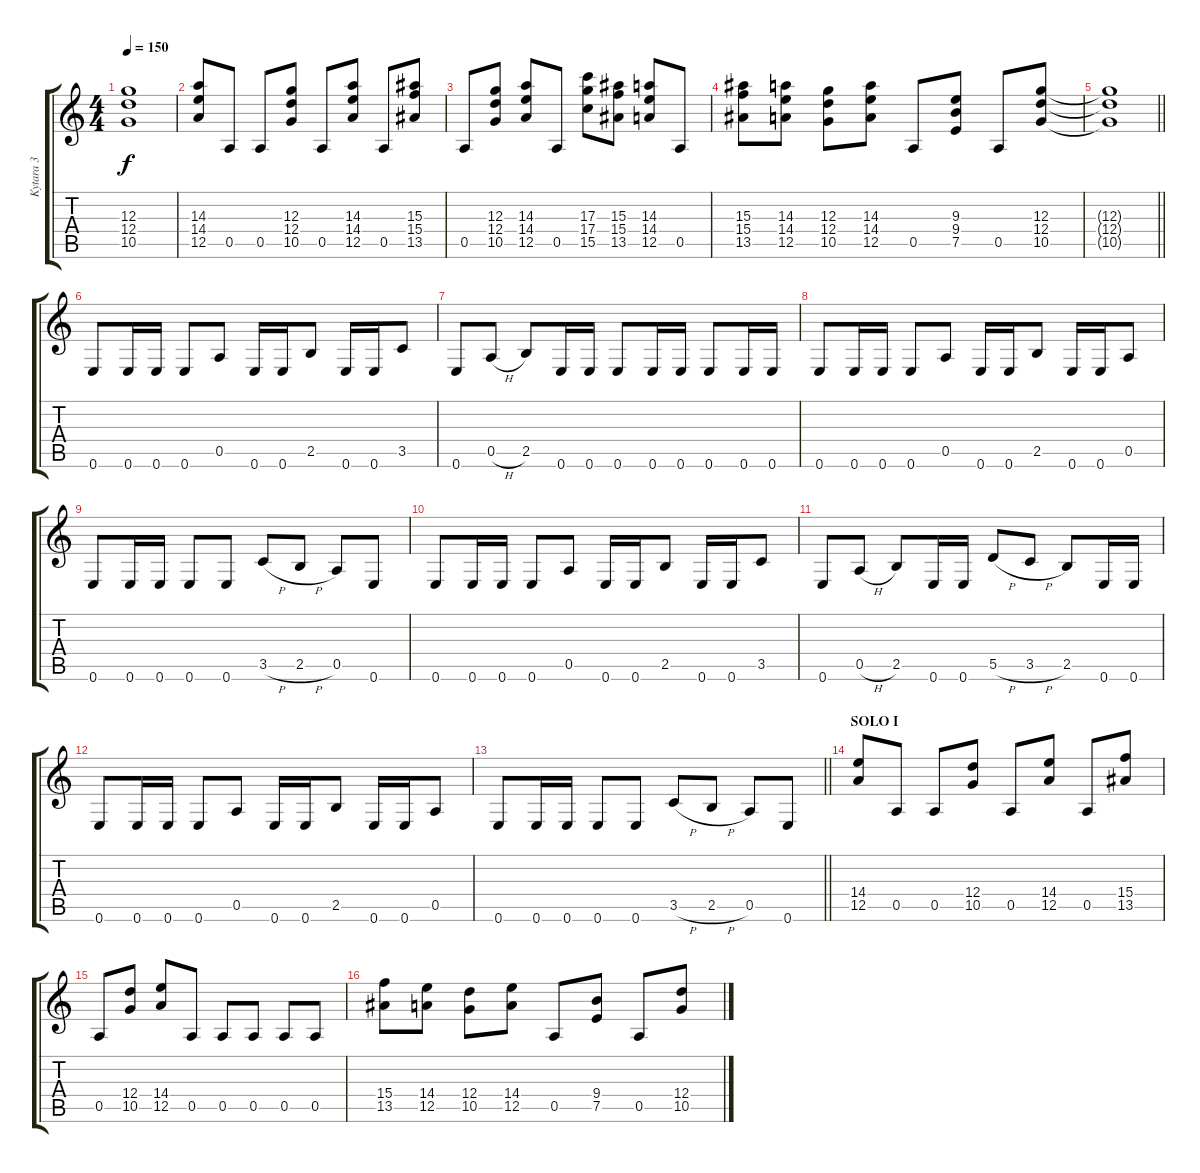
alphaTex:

\track ("Kytara 3" "Kytara 3") {instrument distortionguitar}
\staff {score tabs}
\tuning (E4 B3 G3 D3 A2 E2) {hide}
\ts (4 4)
\tempo 150
\clef g2
\ks c
(12.3{t} 12.4{t} 10.5{t}).1{dy f} |
(14.3 14.4 12.5).8 0.5.8 0.5.8 (12.3 12.4 10.5).8 0.5.8 (14.3 14.4 12.5).8 0.5.8 (15.3 15.4 13.5).8 |
0.5.8 (12.3 12.4 10.5).8 (14.3 14.4 12.5).8 0.5.8 (17.3 17.4 15.5).8 (15.3 15.4 13.5).8 (14.3 14.4 12.5).8 0.5.8 |
(15.3 15.4 13.5).8 (14.3 14.4 12.5).8 (12.3 12.4 10.5).8 (14.3 14.4 12.5).8 0.5.8 (9.3 9.4 7.5).8 0.5.8 (12.3 12.4 10.5).8 |
\barLineRight lightlight
(12.3{t} 12.4{t} 10.5{t}).1 |
\section ("" "")
0.6.8 0.6.16 0.6.16 0.6.8 0.5.8 0.6.16 0.6.16 2.5.8 0.6.16 0.6.16 3.5.8 |
0.6.8 0.5{h}.8 2.5.8 0.6.16 0.6.16 0.6.8 0.6.16 0.6.16 0.6.8 0.6.16 0.6.16 |
0.6.8 0.6.16 0.6.16 0.6.8 0.5.8 0.6.16 0.6.16 2.5.8 0.6.16 0.6.16 0.5.8 |
0.6.8 0.6.16 0.6.16 0.6.8 0.6.8 3.5{h}.8 2.5{h}.8 0.5.8 0.6.8 |
0.6.8 0.6.16 0.6.16 0.6.8 0.5.8 0.6.16 0.6.16 2.5.8 0.6.16 0.6.16 3.5.8 |
0.6.8 0.5{h}.8 2.5.8 0.6.16 0.6.16 5.5{h}.8 3.5{h}.8 2.5.8 0.6.16 0.6.16 |
0.6.8 0.6.16 0.6.16 0.6.8 0.5.8 0.6.16 0.6.16 2.5.8 0.6.16 0.6.16 0.5.8 |
\barLineRight lightlight
0.6.8 0.6.16 0.6.16 0.6.8 0.6.8 3.5{h}.8 2.5{h}.8 0.5.8 0.6.8 |
\section ("" "SOLO I")
(14.4 12.5).8{volume 9} 0.5.8 0.5.8 (12.4 10.5).8 0.5.8 (14.4 12.5).8 0.5.8 (15.4 13.5).8 |
0.5.8 (12.4 10.5).8 (14.4 12.5).8 0.5.8 0.5.8 0.5.8 0.5.8 0.5.8 |
(15.4 13.5).8 (14.4 12.5).8 (12.4 10.5).8 (14.4 12.5).8 0.5.8 (9.4 7.5).8 0.5.8 (12.4 10.5).8
